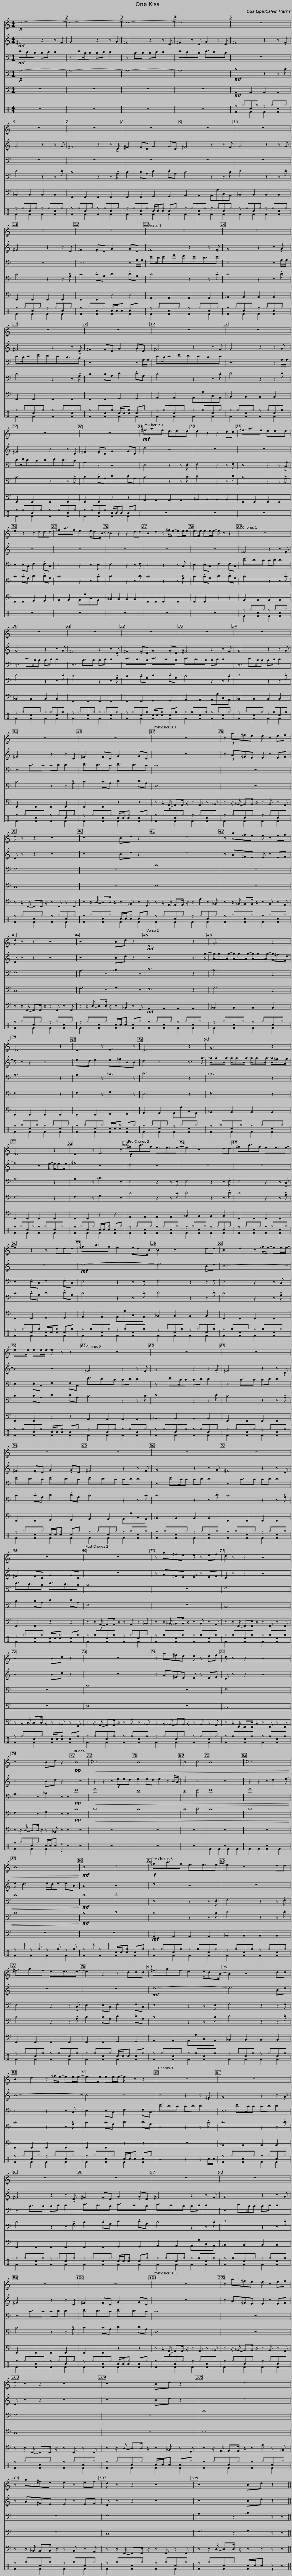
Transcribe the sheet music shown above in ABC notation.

X:1
%%score 1 2 3 4 5 ( 6 7 )
L:1/8
M:4/4
I:linebreak $
K:C
V:1 treble transpose=-2
V:2 treble transpose=-2
V:3 bass
V:4 bass
V:5 bass
V:6 perc
K:none
V:7 perc
K:none
V:1
[K:C]!p! d8- | d8- | d8- |$ d8 | z8 | %5
 z8 | z8 |$ z8 | z8 | z8 | %10
 z8 |$ z8 | z8 | z8 |$ z8 | %15
 z8 | z8 |$ z8 | z8 | z8 | %20
!mf! ^f3/2a3/2f e3/2e3/2e |$ e2 z2 z2 dd | ^f3/2a3/2f e3/2e3/2e | e2 z2 z ddd | ^f3/2a3/2f e2 e/dB/- | %25
 B2 z2 z2 dd |$ B2 d2 z ^f/e/- ee/e/ | e>e ee/e/- e z z2 | z8 | z8 |$ %30
 z8 | z8 | z8 |$ z8 | z8 | %35
 z8 |$ z8 | z!f! a^fe e z ef | d z z2 z4 |$ z4 Bd z2 | %40
 z8 | z a^fe e z ef |$ d z z2 z4 | z4 Bd z2 |!mf! D6 z2 |$ %45
 G6 z2 | D6 z2 | D3 z E3 z | D6 z2 |$ G6 z2 | %50
 D6 z2 | D3 z E3 z |$!f! ^f3/2a3/2f e3/2e3/2e- | e2 z4 dd | ^f3/2a3/2f e3/2e3/2e- | %55
 e2 z2 z ddd |$ ^f3/2a3/2f e2 e/dB/- | B2 z4 dd | B2 d2 z ^f/e/- ee/e/- | e>e ee/e/- e z z2 |$ %60
 z8 | z8 | z8 |$ z8 | z8 | %65
 z8 |$ z8 | z8 | z8 |$ z a^fe e z ef | %70
 d z z2 z4 | z4 Bd z2 |$ z8 | z a^fe e z ef | d z z2 z4 |$ %75
 z4 Bd z2 |!pp! B8 |!<(! ^c8 | B8 | B4 c4 | %80
 B8 | ^c8 |$ B8!<)! |!mf! B4 c4 |!f! ^f3/2a3/2f e3/2e3/2e- | %85
 e2 z4 dd |$ ^f3/2a3/2f e3/2e3/2e- | e2 z2 z ddd | ^f3/2a3/2f e2 e/dB/- | B2 z4 dd |$ %90
 B2 d2 z ^f/e/- ee/e/- | e>e ee/e/- e z z2 | z8 | z8 |$ z8 | %95
 z8 | z8 |$ z8 | z8 | z8 |$ %100
 z8 | z a^fe e z ef | d z z2 z4 |$ z4 Bd z2 | z8 | %105
 z a^fe e z ef |$ d z z2 z4 | z4 Bd z2 |] %108
V:2
[K:C]!mf! ^F4 z2 z F | G4 z2 z G | ^F4 z2 z .D |$ ^F2 z .D G2 z .D | ^F4 z2 z .F | %5
 G4 z2 z .G | ^F4 z2 z !>!D |$ ^F2 .FD G2 .GD | ^F4 z2 z F | G4 z2 z G | %10
 ^F4 z2 z D |$ ^F2 .FD G2 GD | ^F4 z2 z .F | G4 z2 z .G |$ ^F4 z2 z !>!D | %15
 ^F2 .FD G2 .GD | ^F4 z2 z F |$ G4 z2 z G | ^F4 z2 z D | ^F2 .FD G2 GD | %20
 d4 z4 |$ z8 | z8 | z8 | z8 | %25
 z8 |$ z8 | z8 | ^F4 z2 z .F | G4 z2 z .G |$ %30
 ^F4 z2 z !>!D | ^F2 .FD G2 .GD | ^F4 z2 z F |$ G4 z2 z G | ^F4 z2 z D | %35
 ^F2 .FD G2 GD |$ z8 | z!f! A^FE E z EF | D z z2 z4 |$ z4 Bd z2 | %40
 z8 | z A^FE E z EF |$ D z z2 z4 | z4 Bd z2 | z6 z3/2 g/- |$ %45
 g/gg/- g/gg/- g/gg/- g/^fd/- | d z z2 z4 | e>d e2 e^fBB | d2 z4 z3/2 g/- |$ g/gg/- g/gg/- g/gg/- g/^ff/- | %50
 f4 z3/2 e/- e/ee/ | ^f4 z4 |$ d4 z4 | z8 | z8 | %55
 z8 |$!mf! d8- | d6 Bd | B8- | B4 z4 |$ %60
 ^F4 z2 z .F | G4 z2 z .G | ^F4 z2 z !>!D |$ ^F2 .FD G2 .GD | ^F4 z2 z F | %65
 G4 z2 z G |$ ^F4 z2 z D | ^F2 .FD G2 GD | z8 |$ z A^FE E z EF | %70
 D z z2 z4 | z4 Bd z2 |$ z8 | z A^FE E z EF | D z z2 z4 |$ %75
 z4 Bd z2 | z8 | z2 z2 z!f! eed | e2 ed e2 z B/A/ | B4 z4 | %80
 z8 | z2 z2 z d2 e- |$ e d3 e/d/e- eB | B4 z4 | d4 z4 | %85
 z8 |$ z8 | z8 |!mf! d8- | d6 Bd |$ %90
 B8- | B4 z4 | z4 z2 z .^F | G4 z2 z .G |$ ^F4 z2 z !>!D | %95
 ^F2 .FD G2 .GD | ^F4 z2 z F |$ G4 z2 z G | ^F4 z2 z D | ^F2 .FD G2 GD |$ %100
 z8 | z A^FE E z EF | D z z2 z4 |$ z4 Bd z2 | z8 | %105
 z A^FE E z EF |$ D z z2 z4 | z4 Bd z2 |] %108
V:3
!mf! E3/2D3/2C CD D2 | z3/2 EC/C CD D2 | z3/2 C3/2C CD D2 |$ E3/2D3/2C E3/2D3/2C | z8 | %5
 z8 | z8 |$ z8 | z8 | z8 | %10
 z8 |$ z6 z A,/A,/ | ED/EGFED3/2E | z6 z A,/A,/ |$ ED/EGFED3/2C | %15
 z6 z A,/A,/ | ED/EGFED3/2E |$ z6 z A,/A,/ | DE/DCDED3/2C | A,2 z2 z4 | %20
 E,4 z2 z .E, |$ F,4 z2 z .F, | E,4 z2 z !>!C, | E,2 .E,C, F,2 .F,C, | E,4 z2 z E, | %25
 F,4 z2 z F, |$ E,4 z2 z C, | E,2 .E,C, F,2 F,C, | E3/2D3/2C CD D2 | z3/2 EC/C CD D2 |$ %30
 z3/2 C3/2C CD D2 | E3/2D3/2C E3/2D3/2C | E3/2D3/2C CD D2 |$ z3/2 EC/C CD D2 | z3/2 C3/2C CD D2 | %35
 E3/2D3/2C E3/2D3/2C |$ C8 | z8 | F,8 |$ z8 | %40
 C8 | z8 |$ F,8 | A,3 z _B,3 z | C6 z2 |$ %45
 _B,6 z2 | A,6 z2 | A,3 z _B,3 z | C6 z2 |$ _B,6 z2 | %50
 A,6 z2 | A,3 z _B,3 z |$ E,4 z2 z .E, | F,4 z2 z .F, | E,4 z2 z !>!C, | %55
 E,2 .E,C, F,2 .F,C, |$ E,4 z2 z E, | F,4 z2 z F, | E,4 z2 z C, | E,2 .E,C, F,2 F,C, |$ %60
 E3/2D3/2C CD D2 | z3/2 EC/C CD D2 | z3/2 C3/2C CD D2 |$ E3/2D3/2C E3/2D3/2C | E3/2D3/2C CD D2 | %65
 z3/2 EC/C CD D2 |$ z3/2 C3/2C CD D2 | E3/2D3/2C E3/2D3/2C | C8 |$ z8 | %70
 F,8 | z8 |$ C8 | z8 | F,8 |$ %75
 A,3 z _B,2 z z |!pp! F8 |!<(! G8 | E8 | E4 F4 | %80
 F8 | G8 |$ E8!<)! |!mf! E4 F4 | E,4 z2 z .E, | %85
 F,4 z2 z .F, |$ E,4 z2 z !>!C, | E,2 .E,C, F,2 .F,C, | E,4 z2 z E, | F,4 z2 z F, |$ %90
 E,4 z2 z C, | E,2 .E,C, F,2 F,C, | E3/2D3/2C CD D2 | z3/2 EC/C CD D2 |$ z3/2 C3/2C CD D2 | %95
 E3/2D3/2C E3/2D3/2C | E3/2D3/2C CD D2 |$ z3/2 EC/C CD D2 | z3/2 C3/2C CD D2 | E3/2D3/2C E3/2D3/2C |$ %100
 C8 | z8 | F,8 |$ z8 | C8 | %105
 z8 |$ F,8 | A,3 z _B,2 z z |] %108
V:4
!p! A,8- | A,8- | A,8- |$ A,8 |!mf! C4 z2 z .C | %5
 D4 z2 z .D | C4 z2 z !>!A, |$ C2 .CA, D2 .DA, | C4 z2 z .C | D4 z2 z .D | %10
 C4 z2 z !>!A, |$ C2 .CA, D2 .DA, | C4 z2 z .C | D4 z2 z .D |$ C4 z2 z !>!A, | %15
 C2 .CA, D2 .DA, | C4 z2 z .C |$ D4 z2 z .D | C4 z2 z !>!A, | C2 .CA, D2 .DA, | %20
 C4 z2 z .C |$ D4 z2 z .D | C4 z2 z !>!A, | C2 .CA, D2 .DA, | C4 z2 z .C | %25
 D4 z2 z .D |$ C4 z2 z !>!A, | C2 .CA, D2 .DA, | C4 z2 z .C | D4 z2 z .D |$ %30
 C4 z2 z !>!A, | C2 .CA, D2 .DA, | C4 z2 z .C |$ D4 z2 z .D | C4 z2 z !>!A, | %35
 C2 .CA, D2 .DA, |$ E,8 | z8 | C,8 |$ z8 | %40
 E,8 | z8 |$ C,8 | F,3 z G,3 z | E,6 z2 |$ %45
 F,6 z2 | F,6 z2 | F,3 z G,3 z | E,6 z2 |$ F,6 z2 | %50
 F,6 z2 | F,3 z G,3 z |$ C4 z2 z .C | D4 z2 z .D | C4 z2 z !>!A, | %55
 C2 .CA, D2 .DA, |$ C4 z2 z .C | D4 z2 z .D | C4 z2 z !>!A, | C2 .CA, D2 .DA, |$ %60
 C4 z2 z .C | D4 z2 z .D | C4 z2 z !>!A, |$ C2 .CA, D2 .DA, | C4 z2 z .C | %65
 D4 z2 z .D |$ C4 z2 z !>!A, | C2 .CA, D2 .DA, | E,8 |$ z8 | %70
 C,8 | z8 |$ E,8 | z8 | C,8 |$ %75
 F,3 z G,2 z z |!pp! C8 |!<(! D8 | C8 | C4 D4 | %80
 C8 | D8 |$ C8!<)! |!mf! C4 D4 | C4 z2 z .C | %85
 D4 z2 z .D |$ C4 z2 z !>!A, | C2 .CA, D2 .DA, | C4 z2 z .C | D4 z2 z .D |$ %90
 C4 z2 z !>!A, | C2 .CA, D2 .DA, | z4 z2 z .C | D4 z2 z .D |$ C4 z2 z !>!A, | %95
 C2 .CA, D2 .DA, | C4 z2 z .C |$ D4 z2 z .D | C4 z2 z !>!A, | C2 .CA, D2 .DA, |$ %100
 E,8 | z8 | C,8 |$ z8 | E,8 | %105
 z8 |$ C,8 | F,3 z G,2 z z |] %108
V:5
 z8 | z8 | z8 |$ z8 |!mf! A,,2 A,,2 A,,2 A,,2 | %5
 _B,,2 B,,2 B,,2 B,,2 | F,,2 F,,2 F,,2 F,,2 |$ F,,2 F,,2 G,,2 G,,2 | A,,2 A,,2 A,,A,C,A,, | _B,,2 B,,2 B,,2 B,,2 | %10
 F,,2 F,,2 F,,2 F,,2 |$ F,,2 F,,2 z2 z2 | A,,2 A,,2 A,,2 A,,2 | _B,,2 B,,2 B,,2 B,,2 |$ F,,2 F,,2 F,,2 F,,2 | %15
 F,,2 F,,2 G,,2 G,,2 | A,,2 A,,2 A,,A,C,A,, |$ _B,,2 B,,2 B,,2 B,,2 | F,,2 F,,2 F,,2 F,,2 | F,,2 F,,2 z2 z2 | %20
 A,,2 A,,2 A,,2 A,,2 |$ _B,,2 B,,2 B,,2 B,,2 | F,,2 F,,2 F,,2 F,,2 | F,,2 F,,2 G,,2 G,,2 | A,,2 A,,2 A,,A,C,A,, | %25
 _B,,2 B,,2 B,,2 B,,2 |$ F,,2 F,,2 F,,2 F,,2 | F,,2 F,,2 z2 z2 | A,,2 A,,2 A,,2 A,,2 | _B,,2 B,,2 B,,2 B,,2 |$ %30
 F,,2 F,,2 F,,2 F,,2 | F,,2 F,,2 G,,2 G,,2 | A,,2 A,,2 A,,A,C,A,, |$ _B,,2 B,,2 B,,2 B,,2 | F,,2 F,,2 F,,2 F,,2 | %35
 F,,2 F,,2 z2 z2 |$ z z/!f! A,,/- A,,A,,/ z/ z A,, z _B,, | z z/ _B,,/- B,,B,,/ z/ z B,, z A,, | z z/ F,,/- F,,F,,/ z/ z F,, z F,, |$ z z/ D,/- D,D,/ z/ z _B,, z G,, | %40
 z z/ A,,/- A,,A,,/ z/ z A, z _B,, | z z/ _B,,/- B,,B,,/ z/ z B,, z A,, |$ z z/ F,,/- F,,F,,/ z/ z F,, z F,, | z z/ D,/- D,D,/ z/ z _B,, z G,, |!mf! A,,2 A,,2 A,,2 A,,2 |$ %45
 _B,,2 B,,2 B,,2 B,,2 | F,,2 F,,2 F,,2 F,,2 | F,,2 F,,2 G,,2 G,,2 | A,,2 A,,2 A,,A,C,A,, |$ _B,,2 B,,2 B,,2 B,,2 | %50
 F,,2 F,,2 F,,2 F,,2 | F,,2 F,,2 z2 z2 |$ A,,2 A,,2 A,,2 A,,2 | _B,,2 B,,2 B,,2 B,,2 | F,,2 F,,2 F,,2 F,,2 | %55
 F,,2 F,,2 G,,2 G,,2 |$ A,,2 A,,2 A,,A,C,A,, | _B,,2 B,,2 B,,2 B,,2 | F,,2 F,,2 F,,2 F,,2 | F,,2 F,,2 z2 z2 |$ %60
 A,,2 A,,2 A,,2 A,,2 | _B,,2 B,,2 B,,2 B,,2 | F,,2 F,,2 F,,2 F,,2 |$ F,,2 F,,2 G,,2 G,,2 | A,,2 A,,2 A,,A,C,A,, | %65
 _B,,2 B,,2 B,,2 B,,2 |$ F,,2 F,,2 F,,2 F,,2 | F,,2 F,,2 z2 z2 | z z/!f! A,,/- A,,A,,/ z/ z A,, z _B,, |$ z z/ _B,,/- B,,B,,/ z/ z B,, z A,, | %70
 z z/ F,,/- F,,F,,/ z/ z F,, z F,, | z z/ D,/- D,D,/ z/ z _B,, z G,, |$ z z/ A,,/- A,,A,,/ z/ z A, z _B,, | z z/ _B,,/- B,,B,,/ z/ z B,, z A,, | z z/ F,,/- F,,F,,/ z/ z F,, z F,, |$ %75
 z z/ D,/- D,D,/ z/ z _B,, z z | z8 | z8 | z8 | z8 | %80
 z8 | z8 |$ z8 | z8 |!mf! A,,2 A,,2 A,,2 A,,2 | %85
 _B,,2 B,,2 B,,2 B,,2 |$ F,,2 F,,2 F,,2 F,,2 | F,,2 F,,2 G,,2 G,,2 | A,,2 A,,2 A,,A,C,A,, | _B,,2 B,,2 B,,2 B,,2 |$ %90
 F,,2 F,,2 F,,2 F,,2 | F,,2 F,,2 z2 z2 | z8 | _B,,2 B,,2 B,,2 B,,2 |$ F,,2 F,,2 F,,2 F,,2 | %95
 F,,2 F,,2 G,,2 G,,2 | A,,2 A,,2 A,,A,C,A,, |$ _B,,2 B,,2 B,,2 B,,2 | F,,2 F,,2 F,,2 F,,2 | F,,2 F,,2 z2 z2 |$ %100
 z z/!f! A,,/- A,,A,,/ z/ z A,, z _B,, | z z/ _B,,/- B,,B,,/ z/ z B,, z A,, | z z/ F,,/- F,,F,,/ z/ z F,, z F,, |$ z z/ D,/- D,D,/ z/ z _B,, z G,, | z z/ A,,/- A,,A,,/ z/ z A, z _B,, | %105
 z z/ _B,,/- B,,B,,/ z/ z B,, z A,, |$ z z/ F,,/- F,,F,,/ z/ z F,, z F,, | z z/ D,/- D,D,/ z/ z z z z |] %108
V:6
 z8 | z8 | z8 |$ z8 | z ^gc^g z ^gc^g | %5
 z ^gc^g z ^gc^g | z ^gc^g z ^gc^g |$ z ^gc^g c/c/[c^g] c^g | z ^gc^g z ^gc^g | z ^gc^g z ^gc^g | %10
 z ^gc^g z ^gc^g |$ z ^gc^g c/c/[c^g] c^g | z ^gc^g z ^gc^g | z ^gc^g z ^gc^g |$ z ^gc^g z ^gc^g | %15
 z ^gc^g c/c/[c^g] c^g | z ^gc^g z ^gc^g |$ z ^gc^g z ^gc^g | z ^gc^g z ^gc^g | z ^gc^g c/c/[c^g] c^g | %20
 z8 |$ z8 | z8 | z8 | z8 | %25
 z8 |$ z8 | z8 | z ^gc^g z ^gc^g | z ^gc^g z ^gc^g |$ %30
 z ^gc^g z ^gc^g | z ^gc^g c/c/[c^g] c^g | z ^gc^g z ^gc^g |$ z ^gc^g z ^gc^g | z ^gc^g z ^gc^g | %35
 z ^gc^g c/c/[c^g] c^g |$ z ^gc^g z ^gc^g | z ^gc^g z ^gc^g | z ^gc^g z ^gc^g |$ z ^gc^g c/c/[c^g] c^g | %40
 z ^gc^g z ^gc^g | z ^gc^g z ^gc^g |$ z ^gc^g z ^gc^g | z ^gc^g c/c/[c^g] c^g | z ^gc^g z ^gc^g |$ %45
 z ^gc^g z ^gc^g | z ^gc^g z ^gc^g | z ^gc^g c/c/[c^g] c^g | z ^gc^g z ^gc^g |$ z ^gc^g z ^gc^g | %50
 z ^gc^g z ^gc^g | z ^gc^g c/c/[c^g] c^g |$ z ^gc^g z ^gc^g | z ^gc^g z ^gc^g | z ^gc^g z ^gc^g | %55
 z ^gc^g c/c/[c^g] c^g |$ z ^gc^g z ^gc^g | z ^gc^g z ^gc^g | z ^gc^g z ^gc^g | z ^gc^g c/c/[c^g] c^g |$ %60
 z ^gc^g z ^gc^g | z ^gc^g z ^gc^g | z ^gc^g z ^gc^g |$ z ^gc^g c/c/[c^g] c^g | z ^gc^g z ^gc^g | %65
 z ^gc^g z ^gc^g |$ z ^gc^g z ^gc^g | z ^gc^g c/c/[c^g] c^g | z ^gc^g z ^gc^g |$ z ^gc^g z ^gc^g | %70
 z ^gc^g z ^gc^g | z ^gc^g c/c/[c^g] c^g |$ z ^gc^g z ^gc^g | z ^gc^g z ^gc^g | z ^gc^g z ^gc^g |$ %75
 z ^gc^g c/c/[c^g] z z | z8 | z8 | z8 | z8 | %80
 z8 | z8 |$ z ^g z ^g z ^g z ^g | z ^g z ^g c/c/[c^g] c^g | z ^gc^g z ^gc^g | %85
 z ^gc^g z ^gc^g |$ z ^gc^g z ^gc^g | z ^gc^g c/c/[c^g] c^g | z ^gc^g z ^gc^g | z ^gc^g z ^gc^g |$ %90
 z ^gc^g z ^gc^g | z ^gc^g c/c/[c^g] c^g | z4 z2 z c/c/ | z ^gc^g z ^gc^g |$ z ^gc^g z ^gc^g | %95
 z ^gc^g c/c/[c^g] c^g | z ^gc^g z ^gc^g |$ z ^gc^g z ^gc^g | z ^gc^g z ^gc^g | z ^gc^g c/c/[c^g] c^g |$ %100
 z ^gc^g z ^gc^g | z ^gc^g z ^gc^g | z ^gc^g z ^gc^g |$ z ^gc^g c/c/[c^g] c^g | z ^gc^g z ^gc^g | %105
 z ^gc^g z ^gc^g |$ z ^gc^g z ^gc^g | z ^gc^g c/c/[c^g] z z |] %108
V:7
 x8 | x8 | x8 |$ x8 | F2 F2 F2 F2 | %5
 F2 F2 F2 F2 | F2 F2 F2 F2 |$ F2 F2 F2 F2 | F2 F2 F2 F2 | F2 F2 F2 F2 | %10
 F2 F2 F2 F2 |$ F2 F2 F2 F2 | F2 F2 F2 F2 | F2 F2 F2 F2 |$ F2 F2 F2 F2 | %15
 F2 F2 F2 F2 | F2 F2 F2 F2 |$ F2 F2 F2 F2 | F2 F2 F2 F2 | F2 F2 F2 F2 | %20
 x8 |$ x8 | x8 | x8 | x8 | %25
 x8 |$ x8 | x8 | F2 F2 F2 F2 | F2 F2 F2 F2 |$ %30
 F2 F2 F2 F2 | F2 F2 F2 F2 | F2 F2 F2 F2 |$ F2 F2 F2 F2 | F2 F2 F2 F2 | %35
 F2 F2 F2 F2 |$ F2 F2 F2 F2 | F2 F2 F2 F2 | F2 F2 F2 F2 |$ F2 F2 F2 F2 | %40
 F2 F2 F2 F2 | F2 F2 F2 F2 |$ F2 F2 F2 F2 | F2 F2 F2 F2 | F2 F2 F2 F2 |$ %45
 F2 F2 F2 F2 | F2 F2 F2 F2 | F2 F2 F2 F2 | F2 F2 F2 F2 |$ F2 F2 F2 F2 | %50
 F2 F2 F2 F2 | F2 F2 F2 F2 |$ F2 F2 F2 F2 | F2 F2 F2 F2 | F2 F2 F2 F2 | %55
 F2 F2 F2 F2 |$ F2 F2 F2 F2 | F2 F2 F2 F2 | F2 F2 F2 F2 | F2 F2 F2 F2 |$ %60
 F2 F2 F2 F2 | F2 F2 F2 F2 | F2 F2 F2 F2 |$ F2 F2 F2 F2 | F2 F2 F2 F2 | %65
 F2 F2 F2 F2 |$ F2 F2 F2 F2 | F2 F2 F2 F2 | F2 F2 F2 F2 |$ F2 F2 F2 F2 | %70
 F2 F2 F2 F2 | F2 F2 F2 F2 |$ F2 F2 F2 F2 | F2 F2 F2 F2 | F2 F2 F2 F2 |$ %75
 F2 F2 F2 z2 | x8 | x8 | x8 | x8 | %80
 F2 F2 F2 F2 | F2 F2 F2 F2 |$ F2 F2 F2 F2 | F2 F2 F2 F2 | F2 F2 F2 F2 | %85
 F2 F2 F2 F2 |$ F2 F2 F2 F2 | F2 F2 F2 F2 | F2 F2 F2 F2 | F2 F2 F2 F2 |$ %90
 F2 F2 F2 F2 | F2 F2 F2 F2 | x8 | F2 F2 F2 F2 |$ F2 F2 F2 F2 | %95
 F2 F2 F2 F2 | F2 F2 F2 F2 |$ F2 F2 F2 F2 | F2 F2 F2 F2 | F2 F2 F2 F2 |$ %100
 F2 F2 F2 F2 | F2 F2 F2 F2 | F2 F2 F2 F2 |$ F2 F2 F2 F2 | F2 F2 F2 F2 | %105
 F2 F2 F2 F2 |$ F2 F2 F2 F2 | F2 F2 F2 z2 |] %108
